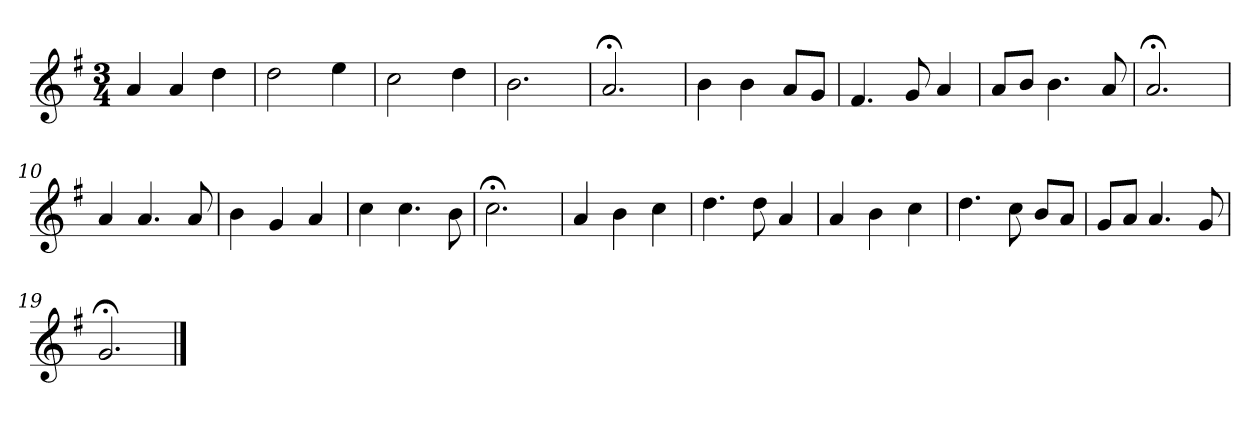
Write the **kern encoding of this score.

**kern
*part1
*staff1
*k[f#]
*G:
*M3/4
*MM120
=1
4a
4a
4dd
=2
2dd
4ee
=3
2cc
4dd
=4
2.b
=5
2.a;<
=6
4b
4b
8aL
8gJ
=7
4.f#
8g
4a
=8
8aL
8bJ
4.b
8a
=9
2.a;<
=10
4a
4.a
8a
=11
4b
4g
4a
=12
4cc
4.cc
8b
=13
2.cc;<
=14
4a
4b
4cc
=15
4.dd
8dd
4a
=16
4a
4b
4cc
=17
4.dd
8cc
8bL
8aJ
=18
8gL
8aJ
4.a
8g
=19
2.g;<
==
*-
